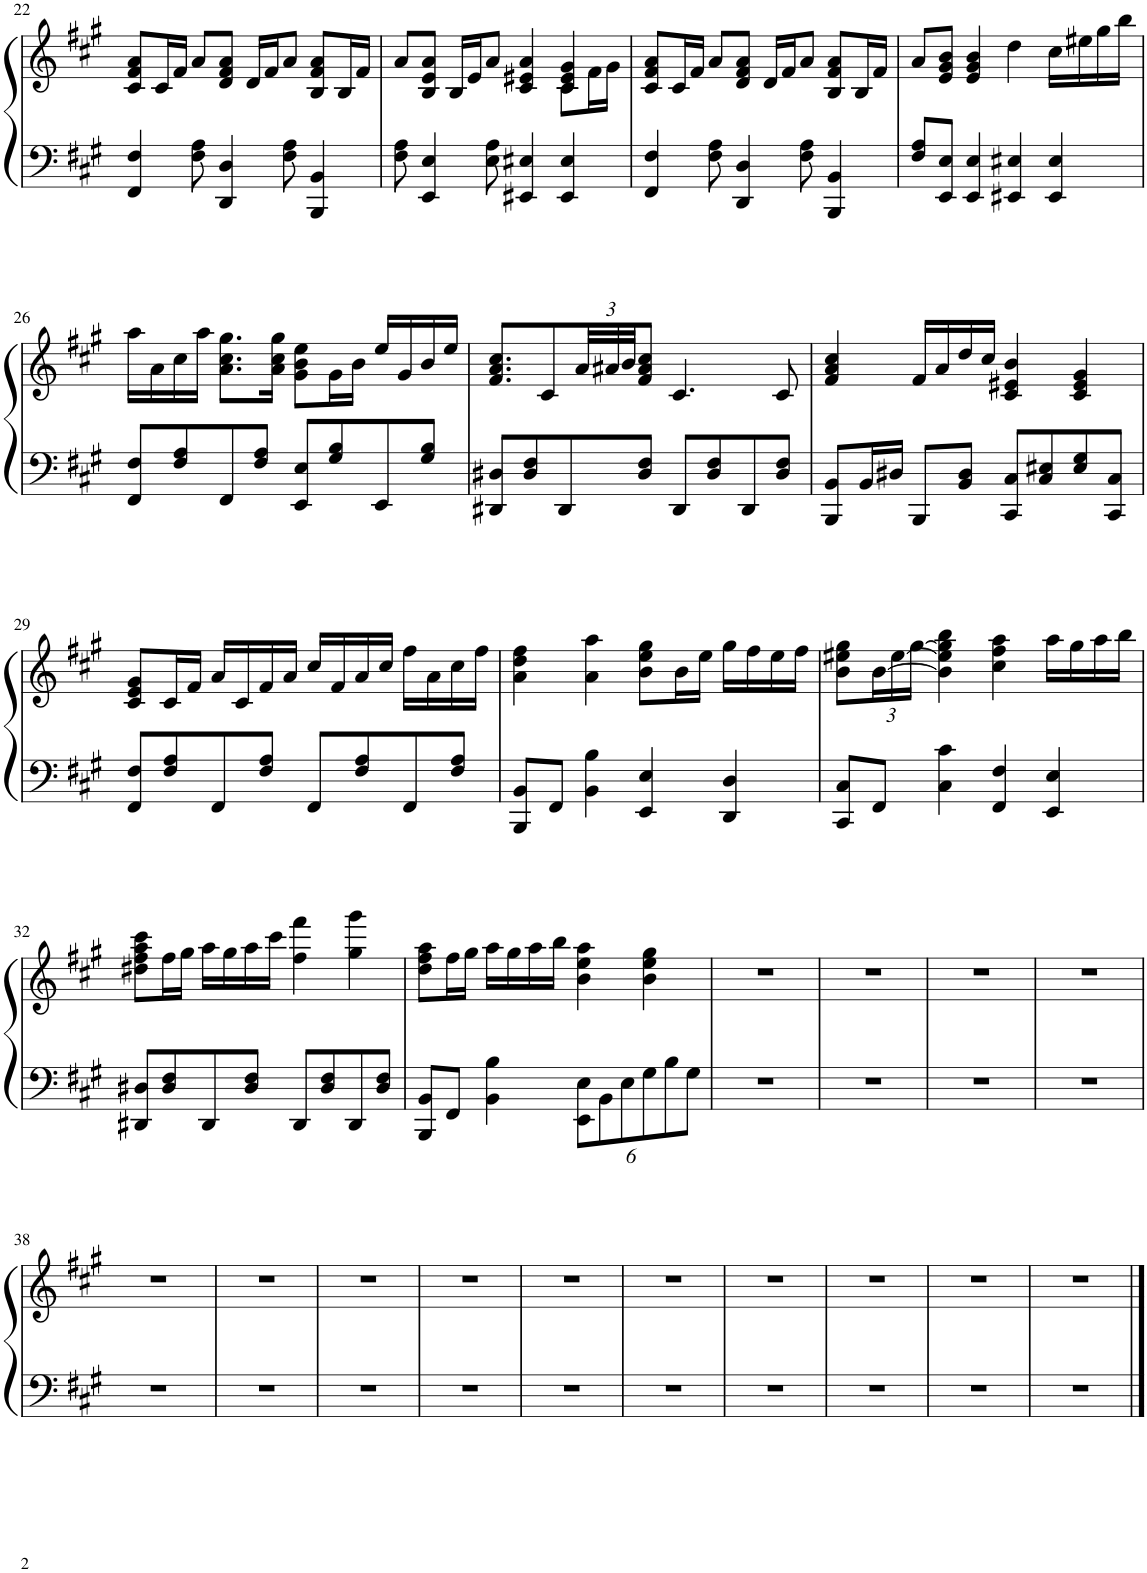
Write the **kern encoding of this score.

**kern	**kern
*part1	*part1
*staff2	*staff1
*I"Piano	*
*I'Pno.	*
!!LO:PB:g=z
*clefF4	*clefG2
*k[f#c#g#]	*k[f#c#g#]
*M4/4	*M4/4
=22	=22
4FF#/ 4F#/	8c#/ 8f#/ 8a/L
.	16c#/L
.	16f#/JJ
8F#\ 8A\	8a/L
4DD/ 4D/	8d/ 8f#/ 8a/J
.	16d/LL
.	16f#/J
8F#\ 8A\	8a/J
4BBB/ 4BB/	8B/ 8f#/ 8a/L
.	16B/L
.	16f#/JJ
=23	=23
*	*^
8F#\ 8A\	8a/L	2.ryy
4EE/ 4E/	8B/ 8e/ 8a/J	.
.	16B/LL	.
.	16e/J	.
8E\ 8A\	8a/J	.
4EE#X/ 4E#X/	4c#/ 4e#X/ 4a/	.
4EE#/ 4E#/	4c#/ 4e#/ 4g#/	8c#\L
.	.	16f#\L
.	.	16g#\JJ
*	*v	*v
=24	=24
4FF#/ 4F#/	8c#/ 8f#/ 8a/L
.	16c#/L
.	16f#/JJ
8F#\ 8A\	8a/L
4DD/ 4D/	8d/ 8f#/ 8a/J
.	16d/LL
.	16f#/J
8F#\ 8A\	8a/J
4BBB/ 4BB/	8B/ 8f#/ 8a/L
.	16B/L
.	16f#/JJ
=25	=25
8F#/ 8A/L	8a/L
8EE/ 8E/J	8e/ 8g#/ 8b/J
4EE/ 4E/	4e/ 4g#/ 4b/
4EE#X/ 4E#X/	4dd\
4EE#/ 4E#/	16cc#\LL
.	16ee#X\
.	16gg#\
.	16bb\JJ
!!LO:LB:g=z
=26	=26
8FF#/ 8F#/L	16aa\LL
.	16a\
8F#/ 8A/	16cc#\
.	16aa\JJ
8FF#/	8.a\ 8.cc#\ 8.gg#\L
8F#/ 8A/J	.
.	16a\ 16cc#\ 16gg#\Jk
8EE/ 8E/L	8g#\ 8b\ 8ee\L
8G#/ 8B/	16g#\L
.	16b\JJ
8EE/	16ee/LL
.	16g#/
8G#/ 8B/J	16b/
.	16ee/JJ
=27	=27
8DD#X/ 8D#X/L	8.f#/ 8.a/ 8.cc#/L
8D#/ 8F#/	.
.	8c#/
8DD#/	.
*	*Xbrackettup
.	48a/LL
.	48a#X/
.	48b/JJ
8D#/ 8F#/J	8f#/ 8a#/ 8cc#/J
8DD#/L	4.c#/
8D#/ 8F#/	.
8DD#/	.
8D#/ 8F#/J	8c#/
=28	=28
8BBB/ 8BB/L	4f#/ 4a/ 4cc#/
16BB/L	.
16D#X/JJ	.
8BBB/L	16f#/LL
.	16a/
8BB/ 8D#/J	16dd/
.	16cc#/JJ
8CC#/ 8C#/L	4c#/ 4e#X/ 4b/
8C#/ 8E#X/	.
8E#/ 8G#/	4c#/ 4e#/ 4g#/
8CC#/ 8C#/J	.
!!LO:LB:g=z
=29	=29
8FF#/ 8F#/L	8c#/ 8e/ 8g#/L
8F#/ 8A/	16c#/L
.	16f#/JJ
8FF#/	16a/LL
.	16c#/
8F#/ 8A/J	16f#/
.	16a/JJ
8FF#/L	16cc#/LL
.	16f#/
8F#/ 8A/	16a/
.	16cc#/JJ
8FF#/	16ff#\LL
.	16a\
8F#/ 8A/J	16cc#\
.	16ff#\JJ
=30	=30
8BBB/ 8BB/L	4a\ 4dd\ 4ff#\
8FF#/J	.
4BB\ 4B\	4a\ 4aa\
4EE/ 4E/	8b\ 8ee\ 8gg#\L
.	16b\L
.	16ee\JJ
4DD/ 4D/	16gg#\LL
.	16ff#\
.	16ee\
.	16ff#\JJ
=31	=31
8CC#/ 8C#/L	8b\ 8ee#X\ 8gg#\L
8FF#/J	[24b\L
.	[24ee#\
.	[24gg#\JJ
4C#\ 4c#\	4b\] 4ee#\] 4gg#\] 4bb\
4FF#/ 4F#/	4cc#\ 4ff#\ 4aa\
4EE/ 4E/	16aa\LL
.	16gg#\
.	16aa\
.	16bb\JJ
!!LO:LB:g=z
=32	=32
8DD#X/ 8D#X/L	8dd#X\ 8ff#\ 8aa\ 8ccc#\L
8D#/ 8F#/	16ff#\L
.	16gg#\JJ
8DD#/	16aa\LL
.	16gg#\
8D#/ 8F#/J	16aa\
.	16ccc#\JJ
8DD#/L	4ff#\ 4fff#\
8D#/ 8F#/	.
8DD#/	4gg#\ 4ggg#\
8D#/ 8F#/J	.
=33	=33
8BBB/ 8BB/L	8dd\ 8ff#\ 8aa\L
8FF#/J	16ff#\L
.	16gg#\JJ
4BB\ 4B\	16aa\LL
.	16gg#\
.	16aa\
.	16bb\JJ
*Xbrackettup	*
12EE\ 12E\L	4b\ 4ee\ 4aa\
12BB\	.
12E\	.
12G#\	4b\ 4ee\ 4gg#\
12B\	.
12G#\J	.
=34	=34
1r	1r
=35	=35
1r	1r
=36	=36
1r	1r
=37	=37
1r	1r
!!LO:LB:g=z
=38	=38
1r	1r
=39	=39
1r	1r
=40	=40
1r	1r
=41	=41
1r	1r
=42	=42
1r	1r
=43	=43
1r	1r
=44	=44
1r	1r
=45	=45
1r	1r
=46	=46
1r	1r
=47	=47
1r	1r
==	==
*-	*-
